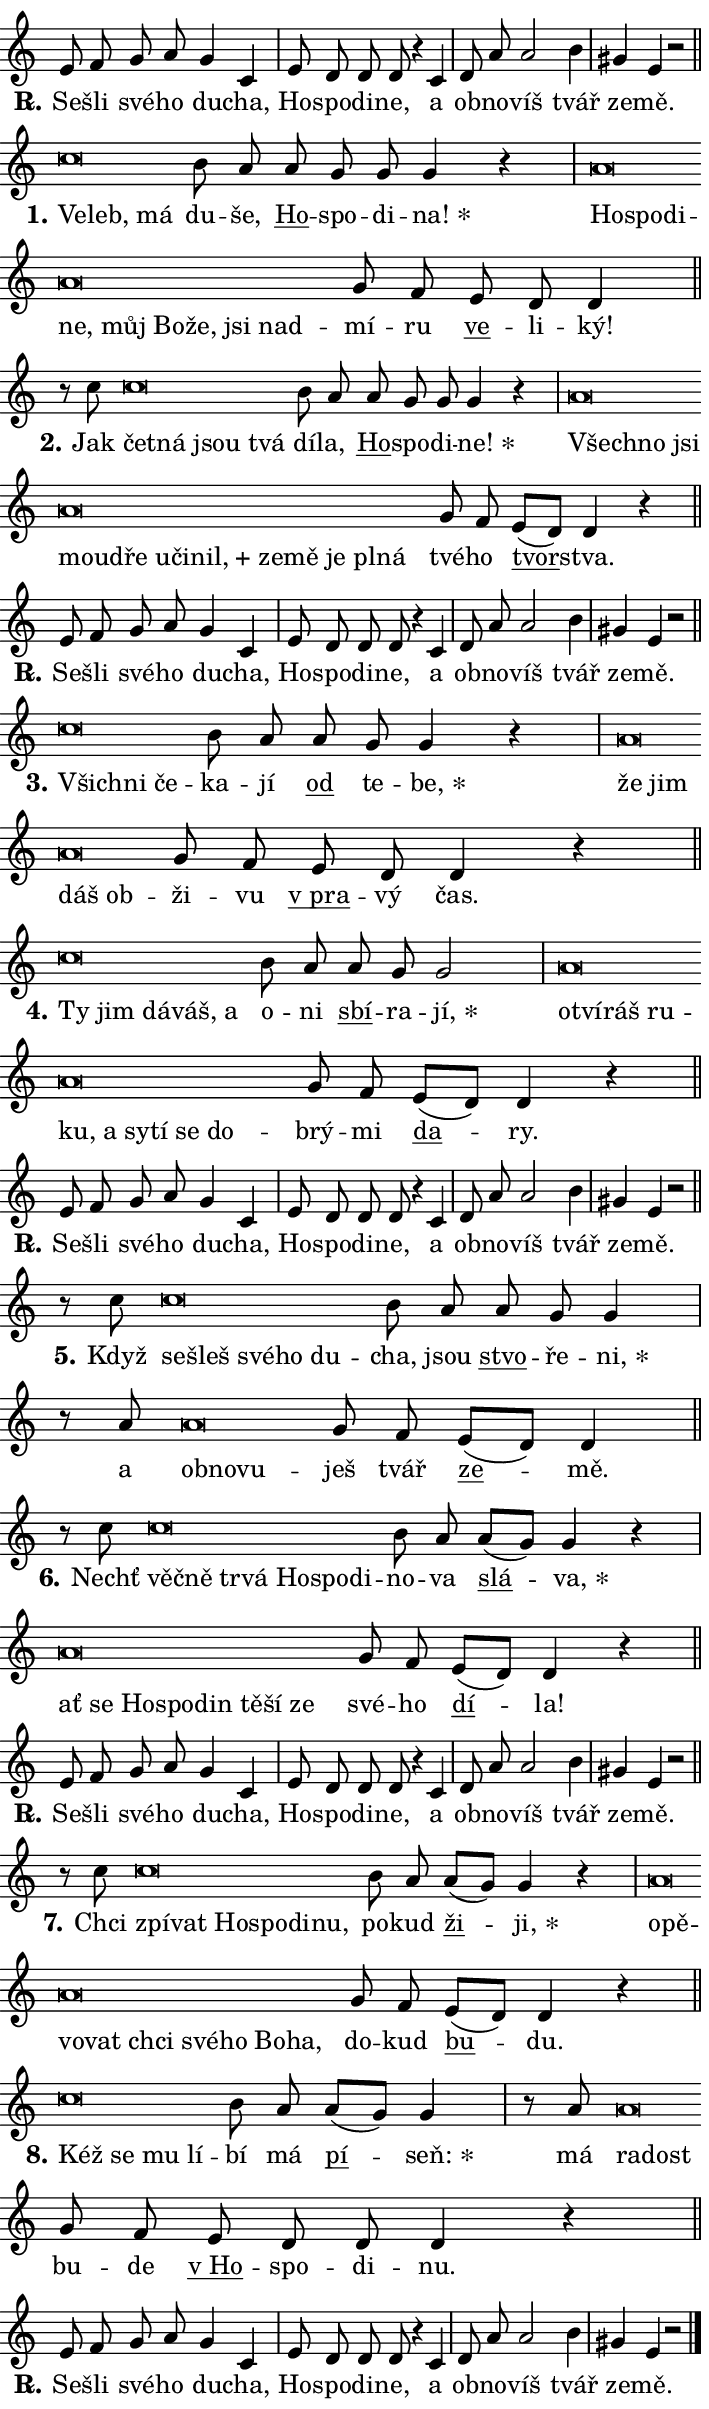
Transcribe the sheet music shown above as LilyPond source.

\version "2.24.0"
\header { tagline = "" }
\paper {
  indent = 0\cm
  top-margin = 0\cm
  right-margin = 0.13\cm % to fit lyric hyphens
  bottom-margin = 0\cm
  left-margin = 0\cm
  paper-width = 12\cm
  page-breaking = #ly:one-page-breaking
  system-system-spacing.basic-distance = #11
  score-system-spacing.basic-distance = #11
  ragged-last = ##f
}


%% Author: Thomas Morley
%% https://lists.gnu.org/archive/html/lilypond-user/2020-05/msg00002.html
#(define (line-position grob)
"Returns position of @var[grob} in current system:
   @code{'start}, if at first time-step
   @code{'end}, if at last time-step
   @code{'middle} otherwise
"
  (let* ((col (ly:item-get-column grob))
         (ln (ly:grob-object col 'left-neighbor))
         (rn (ly:grob-object col 'right-neighbor))
         (col-to-check-left (if (ly:grob? ln) ln col))
         (col-to-check-right (if (ly:grob? rn) rn col))
         (break-dir-left
           (and
             (ly:grob-property col-to-check-left 'non-musical #f)
             (ly:item-break-dir col-to-check-left)))
         (break-dir-right
           (and
             (ly:grob-property col-to-check-right 'non-musical #f)
             (ly:item-break-dir col-to-check-right))))
        (cond ((eqv? 1 break-dir-left) 'start)
              ((eqv? -1 break-dir-right) 'end)
              (else 'middle))))

#(define (tranparent-at-line-position vctor)
  (lambda (grob)
  "Relying on @code{line-position} select the relevant enry from @var{vctor}.
Used to determine transparency,"
    (case (line-position grob)
      ((end) (not (vector-ref vctor 0)))
      ((middle) (not (vector-ref vctor 1)))
      ((start) (not (vector-ref vctor 2))))))

noteHeadBreakVisibility =
#(define-music-function (break-visibility)(vector?)
"Makes @code{NoteHead}s transparent relying on @var{break-visibility}"
#{
  \override NoteHead.transparent =
    #(tranparent-at-line-position break-visibility)
#})

#(define delete-ledgers-for-transparent-note-heads
  (lambda (grob)
    "Reads whether a @code{NoteHead} is transparent.
If so this @code{NoteHead} is removed from @code{'note-heads} from
@var{grob}, which is supposed to be @code{LedgerLineSpanner}.
As a result ledgers are not printed for this @code{NoteHead}"
    (let* ((nhds-array (ly:grob-object grob 'note-heads))
           (nhds-list
             (if (ly:grob-array? nhds-array)
                 (ly:grob-array->list nhds-array)
                 '()))
           ;; Relies on the transparent-property being done before
           ;; Staff.LedgerLineSpanner.after-line-breaking is executed.
           ;; This is fragile ...
           (to-keep
             (remove
               (lambda (nhd)
                 (ly:grob-property nhd 'transparent #f))
               nhds-list)))
      ;; TODO find a better method to iterate over grob-arrays, similiar
      ;; to filter/remove etc for lists
      ;; For now rebuilt from scratch
      (set! (ly:grob-object grob 'note-heads)  '())
      (for-each
        (lambda (nhd)
          (ly:pointer-group-interface::add-grob grob 'note-heads nhd))
        to-keep))))

squashNotes = {
  \override NoteHead.X-extent = #'(-0.2 . 0.2)
  \override NoteHead.Y-extent = #'(-0.75 . 0)
  \override NoteHead.stencil =
    #(lambda (grob)
       (let ((pos (ly:grob-property grob 'staff-position)))
         (begin
           (if (< pos -7) (display "ERROR: Lower brevis then expected\n") (display ""))
           (if (<= pos -6) ly:text-interface::print ly:note-head::print))))
}
unSquashNotes = {
  \revert NoteHead.X-extent
  \revert NoteHead.Y-extent
  \revert NoteHead.stencil
}

hideNotes = \noteHeadBreakVisibility #begin-of-line-visible
unHideNotes = \noteHeadBreakVisibility #all-visible

% work-around for resetting accidentals
% https://lilypond.org/doc/v2.23/Documentation/notation/displaying-rhythms#unmetered-music
cadenzaMeasure = {
  \cadenzaOff
  \partial 1024 s1024
  \cadenzaOn
}

#(define-markup-command (accent layout props text) (markup?)
  "Underline accented syllable"
  (interpret-markup layout props
    #{\markup \override #'(offset . 4.3) \underline { #text }#}))

responsum = \markup \concat {
  "R" \hspace #-1.05 \path #0.1 #'((moveto 0 0.07) (lineto 0.9 0.8)) \hspace #0.05 "."
}

spaceSize = #0.6828661417322834 % exact space size for TeX Gyre Schola

\layout {
  \context {
    \Staff
    \remove "Time_signature_engraver"
    \override LedgerLineSpanner.after-line-breaking = #delete-ledgers-for-transparent-note-heads
  }
  \context {
    \Lyrics {
      \override LyricSpace.minimum-distance = \spaceSize
      \override LyricText.font-name = #"TeX Gyre Schola"
      \override LyricText.font-size = 1
      \override StanzaNumber.font-name = #"TeX Gyre Schola Bold"
      \override StanzaNumber.font-size = 1
    }
  }
  \context {
    \Score 
    \override NoteHead.text =
      #(lambda (grob) 
        (let ((pos (ly:grob-property grob 'staff-position)))
          #{\markup {
            \combine
              \halign #-0.55 \raise #(if (= pos -6) 0 0.5) \override #'(thickness . 2) \draw-line #'(3.2 . 0)
              \musicglyph "noteheads.sM1"
          }#}))
  }
}

% magnetic-lyrics.ily
%
%   written by
%     Jean Abou Samra <jean@abou-samra.fr>
%     Werner Lemberg <wl@gnu.org>
%
%   adapted by
%     Jiri Hon <jiri.hon@gmail.com>
%
% Version 2022-Apr-15

% https://www.mail-archive.com/lilypond-user@gnu.org/msg149350.html

#(define (Left_hyphen_pointer_engraver context)
   "Collect syllable-hyphen-syllable occurrences in lyrics and store
them in properties.  This engraver only looks to the left.  For
example, if the lyrics input is @code{foo -- bar}, it does the
following.

@itemize @bullet
@item
Set the @code{text} property of the @code{LyricHyphen} grob between
@q{foo} and @q{bar} to @code{foo}.

@item
Set the @code{left-hyphen} property of the @code{LyricText} grob with
text @q{foo} to the @code{LyricHyphen} grob between @q{foo} and
@q{bar}.
@end itemize

Use this auxiliary engraver in combination with the
@code{lyric-@/text::@/apply-@/magnetic-@/offset!} hook."
   (let ((hyphen #f)
         (text #f))
     (make-engraver
      (acknowledgers
       ((lyric-syllable-interface engraver grob source-engraver)
        (set! text grob)))
      (end-acknowledgers
       ((lyric-hyphen-interface engraver grob source-engraver)
        ;(when (not (grob::has-interface grob 'lyric-space-interface))
          (set! hyphen grob)));)
      ((stop-translation-timestep engraver)
       (when (and text hyphen)
         (ly:grob-set-object! text 'left-hyphen hyphen))
       (set! text #f)
       (set! hyphen #f)))))

#(define (lyric-text::apply-magnetic-offset! grob)
   "If the space between two syllables is less than the value in
property @code{LyricText@/.details@/.squash-threshold}, move the right
syllable to the left so that it gets concatenated with the left
syllable.

Use this function as a hook for
@code{LyricText@/.after-@/line-@/breaking} if the
@code{Left_@/hyphen_@/pointer_@/engraver} is active."
   (let ((hyphen (ly:grob-object grob 'left-hyphen #f)))
     (when hyphen
       (let ((left-text (ly:spanner-bound hyphen LEFT)))
         (when (grob::has-interface left-text 'lyric-syllable-interface)
           (let* ((common (ly:grob-common-refpoint grob left-text X))
                  (this-x-ext (ly:grob-extent grob common X))
                  (left-x-ext
                   (begin
                     ;; Trigger magnetism for left-text.
                     (ly:grob-property left-text 'after-line-breaking)
                     (ly:grob-extent left-text common X)))
                  ;; `delta` is the gap width between two syllables.
                  (delta (- (interval-start this-x-ext)
                            (interval-end left-x-ext)))
                  (details (ly:grob-property grob 'details))
                  (threshold (assoc-get 'squash-threshold details 0.2)))
             (when (< delta threshold)
               (let* (;; We have to manipulate the input text so that
                      ;; ligatures crossing syllable boundaries are not
                      ;; disabled.  For languages based on the Latin
                      ;; script this is essentially a beautification.
                      ;; However, for non-Western scripts it can be a
                      ;; necessity.
                      (lt (ly:grob-property left-text 'text))
                      (rt (ly:grob-property grob 'text))
                      (is-space (grob::has-interface hyphen 'lyric-space-interface))
                      (space (if is-space " " ""))
                      (extra-delta (if is-space spaceSize 0))
                      ;; Append new syllable.
                      (ltrt-space (if (and (string? lt) (string? rt))
                                (string-append lt space rt)
                                (make-concat-markup (list lt space rt))))
                      ;; Right-align `ltrt` to the right side.
                      (ltrt-space-markup (grob-interpret-markup
                               grob
                               (make-translate-markup
                                (cons (interval-length this-x-ext) 0)
                                (make-right-align-markup ltrt-space)))))
                 (begin
                   ;; Don't print `left-text`.
                   (ly:grob-set-property! left-text 'stencil #f)
                   ;; Set text and stencil (which holds all collected
                   ;; syllables so far) and shift it to the left.
                   (ly:grob-set-property! grob 'text ltrt-space)
                   (ly:grob-set-property! grob 'stencil ltrt-space-markup)
                   (ly:grob-translate-axis! grob (- (- delta extra-delta)) X))))))))))


#(define (lyric-hyphen::displace-bounds-first grob)
   ;; Make very sure this callback isn't triggered too early.
   (let ((left (ly:spanner-bound grob LEFT))
         (right (ly:spanner-bound grob RIGHT)))
     (ly:grob-property left 'after-line-breaking)
     (ly:grob-property right 'after-line-breaking)
     (ly:lyric-hyphen::print grob)))

squashThreshold = #0.4

\layout {
  \context {
    \Lyrics
    \consists #Left_hyphen_pointer_engraver
    \override LyricText.after-line-breaking =
      #lyric-text::apply-magnetic-offset!
    \override LyricHyphen.stencil = #lyric-hyphen::displace-bounds-first
    \override LyricText.details.squash-threshold = \squashThreshold
    \override LyricHyphen.minimum-distance = 0
    \override LyricHyphen.minimum-length = \squashThreshold
  }
}

squashText = \override LyricText.details.squash-threshold = 9999
unSquashText = \override LyricText.details.squash-threshold = \squashThreshold

leftText = \override LyricText.self-alignment-X = #LEFT
unLeftText = \revert LyricText.self-alignment-X

starOffset = #(lambda (grob) 
                (let ((x_offset (ly:self-alignment-interface::aligned-on-x-parent grob)))
                  (if (= x_offset 0) 0 (+ x_offset 1.2))))

star = #(define-music-function (syllable)(string?)
"Append star separator at the end of a syllable"
#{
  \once \override LyricText.X-offset = #starOffset
  \lyricmode { \markup {
    #syllable
    \override #'((font-name . "TeX Gyre Schola Bold")) \hspace #0.2 \lower #0.65 \larger "*"
  } }
#})

starAccent = #(define-music-function (syllable)(string?)
"Append star separator at the end of a syllable and make accent"
#{
  \once \override LyricText.X-offset = #starOffset
  \lyricmode { \markup {
    \accent #syllable
    \override #'((font-name . "TeX Gyre Schola Bold")) \hspace #0.2 \lower #0.65 \larger "*"
  } }
#})

breath = #(define-music-function (syllable)(string?)
"Append breathing indicator at the end of a syllable"
#{
  \lyricmode { \markup { #syllable "+" } }
#})

optionalBreath = #(define-music-function (syllable)(string?)
"Append optional breathing indicator at the end of a syllable"
#{
  \lyricmode { \markup { #syllable "(+)" } }
#})


\score {
    <<
        \new Voice = "melody" { \cadenzaOn \key c \major \relative { e'8 f g a g4 c, \cadenzaMeasure \bar "|" e8 d d d r4 c \cadenzaMeasure \bar "|" d8 a' a2 b4 \cadenzaMeasure \bar "|" gis e r2 \cadenzaMeasure \bar "||" \break } }
        \new Lyrics \lyricsto "melody" { \lyricmode { \set stanza = \responsum
Se -- šli své -- ho du -- cha, Ho -- spo -- di -- ne, a ob -- no -- víš tvář ze -- mě. } }
    >>
    \layout {}
}

\score {
    <<
        \new Voice = "melody" { \cadenzaOn \key c \major \relative { \squashNotes c''\breve*1/16 \hideNotes \breve*1/16 \breve*1/16 \bar "" \unHideNotes \unSquashNotes b8 a \bar "" a g g g4 r \cadenzaMeasure \bar "|" \squashNotes a\breve*1/16 \hideNotes \breve*1/16 \bar "" \breve*1/16 \bar "" \breve*1/16 \bar "" \breve*1/16 \bar "" \breve*1/16 \bar "" \breve*1/16 \bar "" \breve*1/16 \breve*1/16 \bar "" \unHideNotes \unSquashNotes g8 f \bar "" e d d4 \cadenzaMeasure \bar "||" \break } }
        \new Lyrics \lyricsto "melody" { \lyricmode { \set stanza = "1."
\leftText Ve -- \squashText leb, má \unLeftText \unSquashText du -- še, \markup \accent Ho -- spo -- di -- \star na! \leftText Ho -- \squashText spo -- di -- ne, můj Bo -- že, jsi nad -- \unLeftText \unSquashText mí -- ru \markup \accent ve -- li -- ký! } }
    >>
    \layout {}
}

\score {
    <<
        \new Voice = "melody" { \cadenzaOn \key c \major \relative { r8 c''8 \squashNotes c\breve*1/16 \hideNotes \breve*1/16 \bar "" \breve*1/16 \breve*1/16 \bar "" \unHideNotes \unSquashNotes b8 a \bar "" a g g g4 r \cadenzaMeasure \bar "|" \squashNotes a\breve*1/16 \hideNotes \breve*1/16 \bar "" \breve*1/16 \bar "" \breve*1/16 \bar "" \breve*1/16 \bar "" \breve*1/16 \bar "" \breve*1/16 \bar "" \breve*1/16 \bar "" \breve*1/16 \bar "" \breve*1/16 \bar "" \breve*1/16 \bar "" \breve*1/16 \breve*1/16 \bar "" \unHideNotes \unSquashNotes g8 f \bar "" e[( d)] d4 r \cadenzaMeasure \bar "||" \break } }
        \new Lyrics \lyricsto "melody" { \lyricmode { \set stanza = "2."
Jak \leftText čet -- \squashText ná jsou tvá \unLeftText \unSquashText dí -- la, \markup \accent Ho -- spo -- di -- \star ne! \leftText Všech -- \squashText no jsi mou -- dře u -- či -- \breath "nil," ze -- mě je pl -- ná \unLeftText \unSquashText tvé -- ho \markup \accent tvor -- stva. } }
    >>
    \layout {}
}

\score {
    <<
        \new Voice = "melody" { \cadenzaOn \key c \major \relative { e'8 f g a g4 c, \cadenzaMeasure \bar "|" e8 d d d r4 c \cadenzaMeasure \bar "|" d8 a' a2 b4 \cadenzaMeasure \bar "|" gis e r2 \cadenzaMeasure \bar "||" \break } }
        \new Lyrics \lyricsto "melody" { \lyricmode { \set stanza = \responsum
Se -- šli své -- ho du -- cha, Ho -- spo -- di -- ne, a ob -- no -- víš tvář ze -- mě. } }
    >>
    \layout {}
}

\score {
    <<
        \new Voice = "melody" { \cadenzaOn \key c \major \relative { \squashNotes c''\breve*1/16 \hideNotes \breve*1/16 \breve*1/16 \bar "" \unHideNotes \unSquashNotes b8 a \bar "" a g g4 r \cadenzaMeasure \bar "|" \squashNotes a\breve*1/16 \hideNotes \breve*1/16 \bar "" \breve*1/16 \breve*1/16 \bar "" \unHideNotes \unSquashNotes g8 f \bar "" e d d4 r \cadenzaMeasure \bar "||" \break } }
        \new Lyrics \lyricsto "melody" { \lyricmode { \set stanza = "3."
\leftText Všich -- \squashText ni če -- \unLeftText \unSquashText ka -- jí \markup \accent od te -- \star be, \leftText že \squashText jim dáš ob -- \unLeftText \unSquashText ži -- vu \markup \accent "v pra" -- vý čas. } }
    >>
    \layout {}
}

\score {
    <<
        \new Voice = "melody" { \cadenzaOn \key c \major \relative { \squashNotes c''\breve*1/16 \hideNotes \breve*1/16 \bar "" \breve*1/16 \bar "" \breve*1/16 \breve*1/16 \bar "" \unHideNotes \unSquashNotes b8 a \bar "" a g g2 \cadenzaMeasure \bar "|" \squashNotes a\breve*1/16 \hideNotes \breve*1/16 \bar "" \breve*1/16 \bar "" \breve*1/16 \bar "" \breve*1/16 \bar "" \breve*1/16 \bar "" \breve*1/16 \bar "" \breve*1/16 \bar "" \breve*1/16 \breve*1/16 \bar "" \unHideNotes \unSquashNotes g8 f \bar "" e[( d)] d4 r \cadenzaMeasure \bar "||" \break } }
        \new Lyrics \lyricsto "melody" { \lyricmode { \set stanza = "4."
\leftText Ty \squashText jim dá -- váš, a \unLeftText \unSquashText o -- ni \markup \accent sbí -- ra -- \star jí, \leftText o -- \squashText tví -- ráš ru -- ku, a sy -- tí se do -- \unLeftText \unSquashText brý -- mi \markup \accent da -- ry. } }
    >>
    \layout {}
}

\score {
    <<
        \new Voice = "melody" { \cadenzaOn \key c \major \relative { e'8 f g a g4 c, \cadenzaMeasure \bar "|" e8 d d d r4 c \cadenzaMeasure \bar "|" d8 a' a2 b4 \cadenzaMeasure \bar "|" gis e r2 \cadenzaMeasure \bar "||" \break } }
        \new Lyrics \lyricsto "melody" { \lyricmode { \set stanza = \responsum
Se -- šli své -- ho du -- cha, Ho -- spo -- di -- ne, a ob -- no -- víš tvář ze -- mě. } }
    >>
    \layout {}
}

\score {
    <<
        \new Voice = "melody" { \cadenzaOn \key c \major \relative { r8 c''8 \squashNotes c\breve*1/16 \hideNotes \breve*1/16 \bar "" \breve*1/16 \bar "" \breve*1/16 \breve*1/16 \bar "" \unHideNotes \unSquashNotes b8 a \bar "" a g g4 \cadenzaMeasure \bar "|" r8 a8 \squashNotes a\breve*1/16 \hideNotes \breve*1/16 \breve*1/16 \bar "" \unHideNotes \unSquashNotes g8 f \bar "" e[( d)] d4 \cadenzaMeasure \bar "||" \break } }
        \new Lyrics \lyricsto "melody" { \lyricmode { \set stanza = "5."
Když \leftText se -- \squashText šleš své -- ho du -- \unLeftText \unSquashText cha, jsou \markup \accent stvo -- ře -- \star ni, a \leftText ob -- \squashText no -- vu -- \unLeftText \unSquashText ješ tvář \markup \accent ze -- mě. } }
    >>
    \layout {}
}

\score {
    <<
        \new Voice = "melody" { \cadenzaOn \key c \major \relative { r8 c''8 \squashNotes c\breve*1/16 \hideNotes \breve*1/16 \bar "" \breve*1/16 \bar "" \breve*1/16 \bar "" \breve*1/16 \bar "" \breve*1/16 \breve*1/16 \bar "" \unHideNotes \unSquashNotes b8 a \bar "" a[( g)] g4 r \cadenzaMeasure \bar "|" \squashNotes a\breve*1/16 \hideNotes \breve*1/16 \bar "" \breve*1/16 \bar "" \breve*1/16 \bar "" \breve*1/16 \bar "" \breve*1/16 \bar "" \breve*1/16 \breve*1/16 \bar "" \unHideNotes \unSquashNotes g8 f \bar "" e[( d)] d4 r \cadenzaMeasure \bar "||" \break } }
        \new Lyrics \lyricsto "melody" { \lyricmode { \set stanza = "6."
Nechť \leftText věč -- \squashText ně tr -- vá Ho -- spo -- di -- \unLeftText \unSquashText no -- va \markup \accent slá -- \star va, \leftText ať \squashText se Ho -- spo -- din tě -- ší ze \unLeftText \unSquashText své -- ho \markup \accent dí -- la! } }
    >>
    \layout {}
}

\score {
    <<
        \new Voice = "melody" { \cadenzaOn \key c \major \relative { e'8 f g a g4 c, \cadenzaMeasure \bar "|" e8 d d d r4 c \cadenzaMeasure \bar "|" d8 a' a2 b4 \cadenzaMeasure \bar "|" gis e r2 \cadenzaMeasure \bar "||" \break } }
        \new Lyrics \lyricsto "melody" { \lyricmode { \set stanza = \responsum
Se -- šli své -- ho du -- cha, Ho -- spo -- di -- ne, a ob -- no -- víš tvář ze -- mě. } }
    >>
    \layout {}
}

\score {
    <<
        \new Voice = "melody" { \cadenzaOn \key c \major \relative { r8 c''8 \squashNotes c\breve*1/16 \hideNotes \breve*1/16 \bar "" \breve*1/16 \bar "" \breve*1/16 \bar "" \breve*1/16 \breve*1/16 \bar "" \unHideNotes \unSquashNotes b8 a \bar "" a[( g)] g4 r \cadenzaMeasure \bar "|" \squashNotes a\breve*1/16 \hideNotes \breve*1/16 \bar "" \breve*1/16 \bar "" \breve*1/16 \bar "" \breve*1/16 \bar "" \breve*1/16 \bar "" \breve*1/16 \bar "" \breve*1/16 \breve*1/16 \bar "" \unHideNotes \unSquashNotes g8 f \bar "" e[( d)] d4 r \cadenzaMeasure \bar "||" \break } }
        \new Lyrics \lyricsto "melody" { \lyricmode { \set stanza = "7."
Chci \leftText zpí -- \squashText vat Ho -- spo -- di -- nu, \unLeftText \unSquashText po -- kud \markup \accent ži -- \star ji, \leftText o -- \squashText pě -- vo -- vat chci své -- ho Bo -- ha, \unLeftText \unSquashText do -- kud \markup \accent bu -- du. } }
    >>
    \layout {}
}

\score {
    <<
        \new Voice = "melody" { \cadenzaOn \key c \major \relative { \squashNotes c''\breve*1/16 \hideNotes \breve*1/16 \bar "" \breve*1/16 \breve*1/16 \bar "" \unHideNotes \unSquashNotes b8 a \bar "" a[( g)] g4 \cadenzaMeasure \bar "|" r8 a8 \squashNotes a\breve*1/16 \hideNotes \breve*1/16 \bar "" \unHideNotes \unSquashNotes g8 f \bar "" e d d d4 r \cadenzaMeasure \bar "||" \break } }
        \new Lyrics \lyricsto "melody" { \lyricmode { \set stanza = "8."
\leftText Kéž \squashText se mu lí -- \unLeftText \unSquashText bí má \markup \accent pí -- \star seň: má \leftText ra -- \squashText dost \unLeftText \unSquashText bu -- de \markup \accent "v Ho" -- spo -- di -- nu. } }
    >>
    \layout {}
}

\score {
    <<
        \new Voice = "melody" { \cadenzaOn \key c \major \relative { e'8 f g a g4 c, \cadenzaMeasure \bar "|" e8 d d d r4 c \cadenzaMeasure \bar "|" d8 a' a2 b4 \cadenzaMeasure \bar "|" gis e r2 \cadenzaMeasure \bar "||" \break } \bar "|." }
        \new Lyrics \lyricsto "melody" { \lyricmode { \set stanza = \responsum
Se -- šli své -- ho du -- cha, Ho -- spo -- di -- ne, a ob -- no -- víš tvář ze -- mě. } }
    >>
    \layout {}
}
